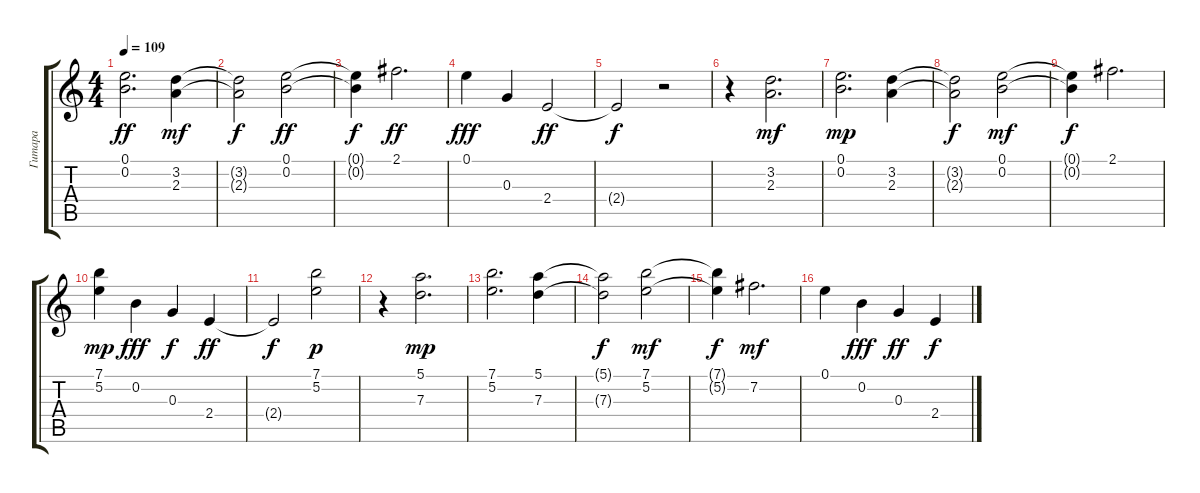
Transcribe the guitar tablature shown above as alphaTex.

\track ("Гитара" "Гитара") {instrument overdrivenguitar}
\staff {score tabs}
\tuning (E4 B3 G3 D3 A2 E2) {hide}
\ts (4 4)
\tempo 109
\clef g2
\ks c
(0.1 0.2).2{d dy ff} (3.2 2.3).4{dy mf} |
(3.2{t} 2.3{t}).2{dy f} (0.1 0.2).2{dy ff} |
(0.1{t} 0.2{t}).4{dy f} 2.1.2{d dy ff} |
0.1.4{dy fff} 0.3.4 2.4.2{dy ff} |
2.4{t}.2{dy f} r.2 |
r.4 (3.2 2.3).2{d dy mf} |
(0.1 0.2).2{d dy mp} (3.2 2.3).4 |
(3.2{t} 2.3{t}).2{dy f} (0.1 0.2).2{dy mf} |
(0.1{t} 0.2{t}).4{dy f} 2.1.2{d} |
(7.1 5.2).4{dy mp} 0.2.4{dy fff} 0.3.4{dy f} 2.4.4{dy ff} |
2.4{t}.2{dy f} (7.1 5.2).2{dy p} |
r.4 (5.1 7.3).2{d dy mp} |
(7.1 5.2).2{d} (5.1 7.3).4 |
(5.1{t} 7.3{t}).2{dy f} (7.1 5.2).2{dy mf} |
(7.1{t} 5.2{t}).4{dy f} 7.2.2{d dy mf} |
0.1.4 0.2.4{dy fff} 0.3.4{dy ff} 2.4.4{dy f}
